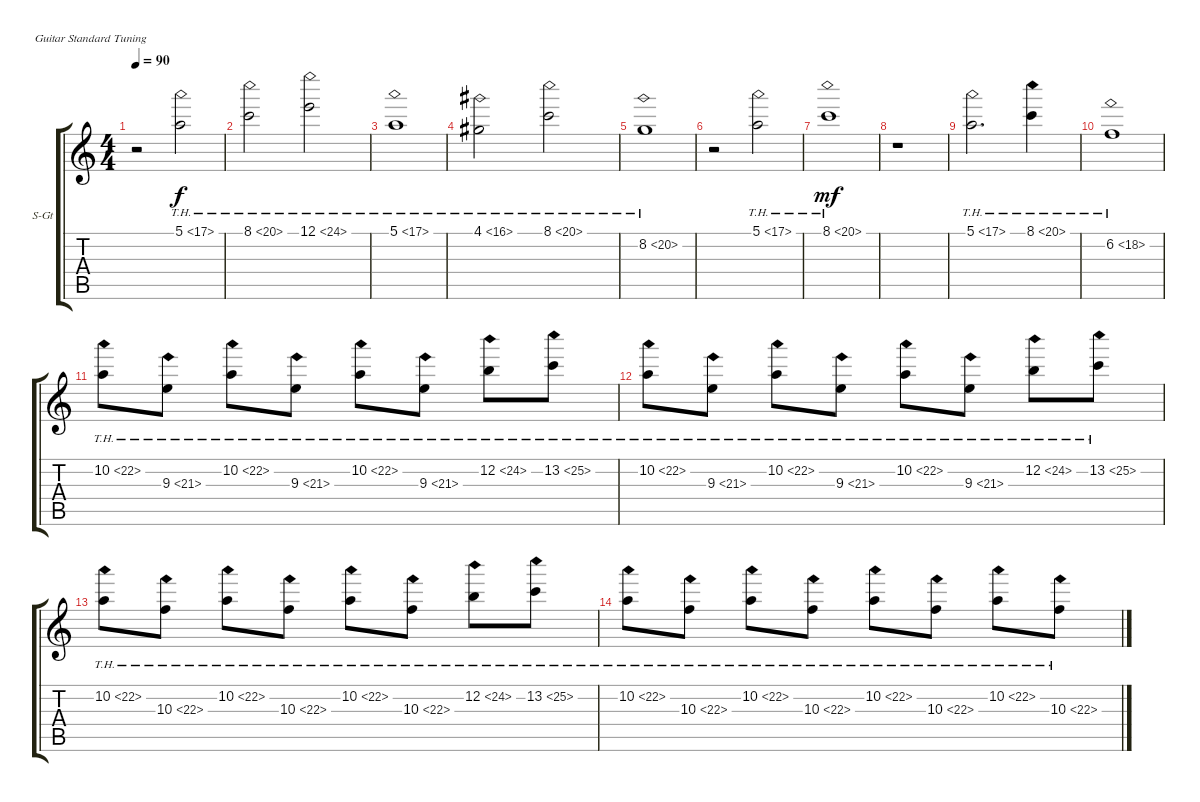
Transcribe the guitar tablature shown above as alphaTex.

\bracketExtendMode groupsimilarinstruments
\firstSystemTrackNameOrientation horizontal
\otherSystemsTrackNameOrientation horizontal
\track ("Steel Guitar" "S-Gt") {instrument acousticguitarsteel}
\staff {score tabs}
\tuning (E4 B3 G3 D3 A2 E2)
\ts (4 4)
\tempo 90
\clef g2
\scale
0.333333
\ks aminor
r.2{dy f} 5.1{th 12}.2 |
8.1{th 12}.2 12.1{th 12}.2 |
\scale
0.333333 5.1{th 12}.1 |
\scale
0.333333 4.1{th 12}.2 8.1{th 12}.2 |
\scale
0.333333 8.2{th 12}.1 |
\scale
0.333333 r.2 5.1{th 12}.2 |
\scale
0.333333 8.1{th 12}.1{dy mf} |
\scale
0.333333 r.1 |
\scale
0.333333 5.1{th 12}.2{d} 8.1{th 12}.4 |
\scale
0.333333 6.2{th 12}.1 |
\scale
0.333333 10.2{th 12}.8 9.3{th 12}.8 10.2{th 12}.8 9.3{th 12}.8 10.2{th 12}.8 9.3{th 12}.8 12.2{th 12}.8 13.2{th 12}.8 |
\scale
0.333333 10.2{th 12}.8 9.3{th 12}.8 10.2{th 12}.8 9.3{th 12}.8 10.2{th 12}.8 9.3{th 12}.8 12.2{th 12}.8 13.2{th 12}.8 |
\scale
0.333333 10.2{th 12}.8 10.3{th 12}.8 10.2{th 12}.8 10.3{th 12}.8 10.2{th 12}.8 10.3{th 12}.8 12.2{th 12}.8 13.2{th 12}.8 |
\scale
0.333333 10.2{th 12}.8 10.3{th 12}.8 10.2{th 12}.8 10.3{th 12}.8 10.2{th 12}.8 10.3{th 12}.8 10.2{th 12}.8 10.3{th 12}.8 |
\scale
0.333333 |
\scale
0.333333
